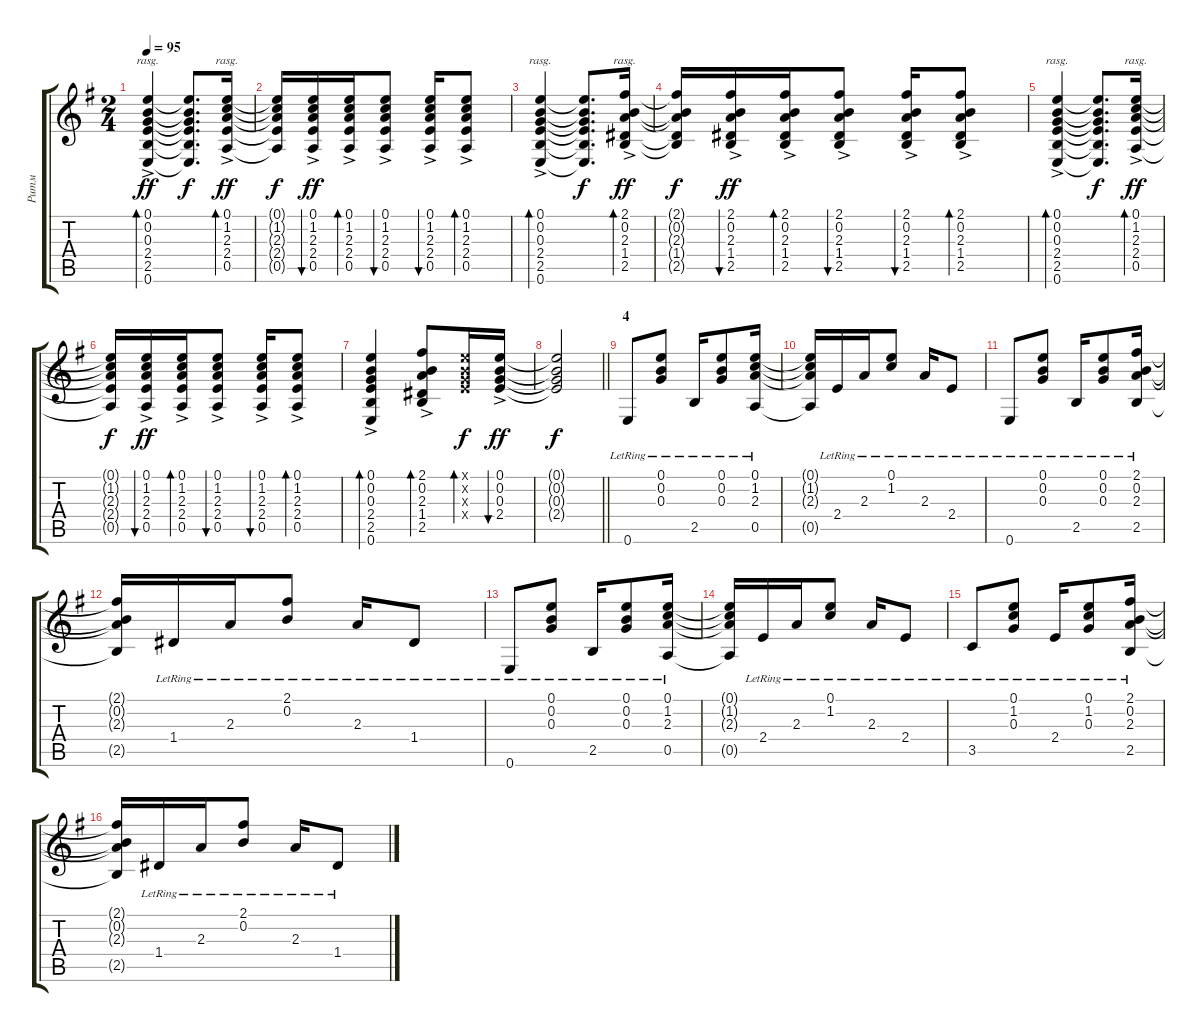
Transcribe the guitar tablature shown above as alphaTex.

\track ("Ритм" "Ритм") {instrument electricguitarmuted}
\staff {score tabs}
\tuning (E4 B3 G3 D3 A2 E2) {hide}
\ts (2 4)
\tempo 95
\clef g2
\ks eminor
(0.1{ac} 0.2{ac} 0.3{ac} 2.4{ac} 2.5{ac} 0.6{ac}).4{bd 60 rasg ii dy ff} (0.1{t} 0.2{t} 0.3{t} 2.4{t} 2.5{t} 0.6{t}).8{d dy f} (0.1{ac} 1.2{ac} 2.3{ac} 2.4{ac} 0.5{ac}).16{bd 60 rasg ii dy ff} |
(0.1{t} 1.2{t} 2.3{t} 2.4{t} 0.5{t}).16{dy f} (0.1{ac} 1.2{ac} 2.3{ac} 2.4{ac} 0.5{ac}).16{bu 30 dy ff} (0.1{ac} 1.2{ac} 2.3{ac} 2.4{ac} 0.5{ac}).16{bd 30} (0.1{ac} 1.2{ac} 2.3{ac} 2.4{ac} 0.5{ac}).8{bu 30} (0.1{ac} 1.2{ac} 2.3{ac} 2.4{ac} 0.5{ac}).16{bu 30} (0.1{ac} 1.2{ac} 2.3{ac} 2.4{ac} 0.5{ac}).8{bd 30} |
(0.1{ac} 0.2{ac} 0.3{ac} 2.4{ac} 2.5{ac} 0.6{ac}).4{bd 60 rasg ii} (0.1{t} 0.2{t} 0.3{t} 2.4{t} 2.5{t} 0.6{t}).8{d dy f} (2.1{ac} 0.2{ac} 2.3{ac} 1.4{ac} 2.5{ac}).16{bd 60 rasg ii dy ff} |
(2.1{t} 0.2{t} 2.3{t} 1.4{t} 2.5{t}).16{dy f} (2.1{ac} 0.2{ac} 2.3{ac} 1.4{ac} 2.5{ac}).16{bu 30 dy ff} (2.1{ac} 0.2{ac} 2.3{ac} 1.4{ac} 2.5{ac}).16{bd 30} (2.1{ac} 0.2{ac} 2.3{ac} 1.4{ac} 2.5{ac}).8{bu 30} (2.1{ac} 0.2{ac} 2.3{ac} 1.4{ac} 2.5{ac}).16{bu 30} (2.1{ac} 0.2{ac} 2.3{ac} 1.4{ac} 2.5{ac}).8{bd 30} |
(0.1{ac} 0.2{ac} 0.3{ac} 2.4{ac} 2.5{ac} 0.6{ac}).4{bd 60 rasg ii} (0.1{t} 0.2{t} 0.3{t} 2.4{t} 2.5{t} 0.6{t}).8{d dy f} (0.1{ac} 1.2{ac} 2.3{ac} 2.4{ac} 0.5{ac}).16{bd 60 rasg ii dy ff} |
(0.1{t} 1.2{t} 2.3{t} 2.4{t} 0.5{t}).16{dy f} (0.1{ac} 1.2{ac} 2.3{ac} 2.4{ac} 0.5{ac}).16{bu 30 dy ff} (0.1{ac} 1.2{ac} 2.3{ac} 2.4{ac} 0.5{ac}).16{bd 30} (0.1{ac} 1.2{ac} 2.3{ac} 2.4{ac} 0.5{ac}).8{bu 30} (0.1{ac} 1.2{ac} 2.3{ac} 2.4{ac} 0.5{ac}).16{bu 30} (0.1{ac} 1.2{ac} 2.3{ac} 2.4{ac} 0.5{ac}).8{bd 30} |
(0.1{ac} 0.2{ac} 0.3{ac} 2.4{ac} 2.5{ac} 0.6{ac}).4{bd 30} (2.1{ac} 0.2{ac} 2.3{ac} 1.4{ac} 2.5{ac}).8{bd 30} (0.1{x} 0.2{x} 0.3{x} 2.4{x}).16{bd 30 dy f} (0.1{ac} 0.2{ac} 0.3{ac} 2.4{ac}).16{bu 30 dy ff} |
\barLineRight lightlight
(0.1{t} 0.2{t} 0.3{t} 2.4{t}).2{dy f} |
\section ("" "4")
0.6{lr}.8 (0.1{lr} 0.2{lr} 0.3{lr}).8 2.5{lr}.16 (0.1{lr} 0.2{lr} 0.3{lr}).8 (0.1{lr} 1.2{lr} 2.3{lr} 0.5{lr}).16 |
(0.1{t} 1.2{t} 2.3{t} 0.5{t}).16 2.4{lr}.16 2.3{lr}.16 (0.1{lr} 1.2{lr}).8 2.3{lr}.16 2.4{lr}.8 |
0.6{lr}.8 (0.1{lr} 0.2{lr} 0.3{lr}).8 2.5{lr}.16 (0.1{lr} 0.2{lr} 0.3{lr}).8 (2.1{lr} 0.2{lr} 2.3{lr} 2.5{lr}).16 |
(2.1{t} 0.2{t} 2.3{t} 2.5{t}).16 1.4{lr}.16 2.3{lr}.16 (2.1{lr} 0.2{lr}).8 2.3{lr}.16 1.4{lr}.8 |
0.6{lr}.8 (0.1{lr} 0.2{lr} 0.3{lr}).8 2.5{lr}.16 (0.1{lr} 0.2{lr} 0.3{lr}).8 (0.1{lr} 1.2{lr} 2.3{lr} 0.5{lr}).16 |
(0.1{t} 1.2{t} 2.3{t} 0.5{t}).16 2.4{lr}.16 2.3{lr}.16 (0.1{lr} 1.2{lr}).8 2.3{lr}.16 2.4{lr}.8 |
3.5{lr}.8 (0.1{lr} 1.2{lr} 0.3{lr}).8 2.4{lr}.16 (0.1{lr} 1.2{lr} 0.3{lr}).8 (2.1{lr} 0.2{lr} 2.3{lr} 2.5{lr}).16 |
(2.1{t} 0.2{t} 2.3{t} 2.5{t}).16 1.4{lr}.16 2.3{lr}.16 (2.1{lr} 0.2{lr}).8 2.3{lr}.16 1.4{lr}.8
